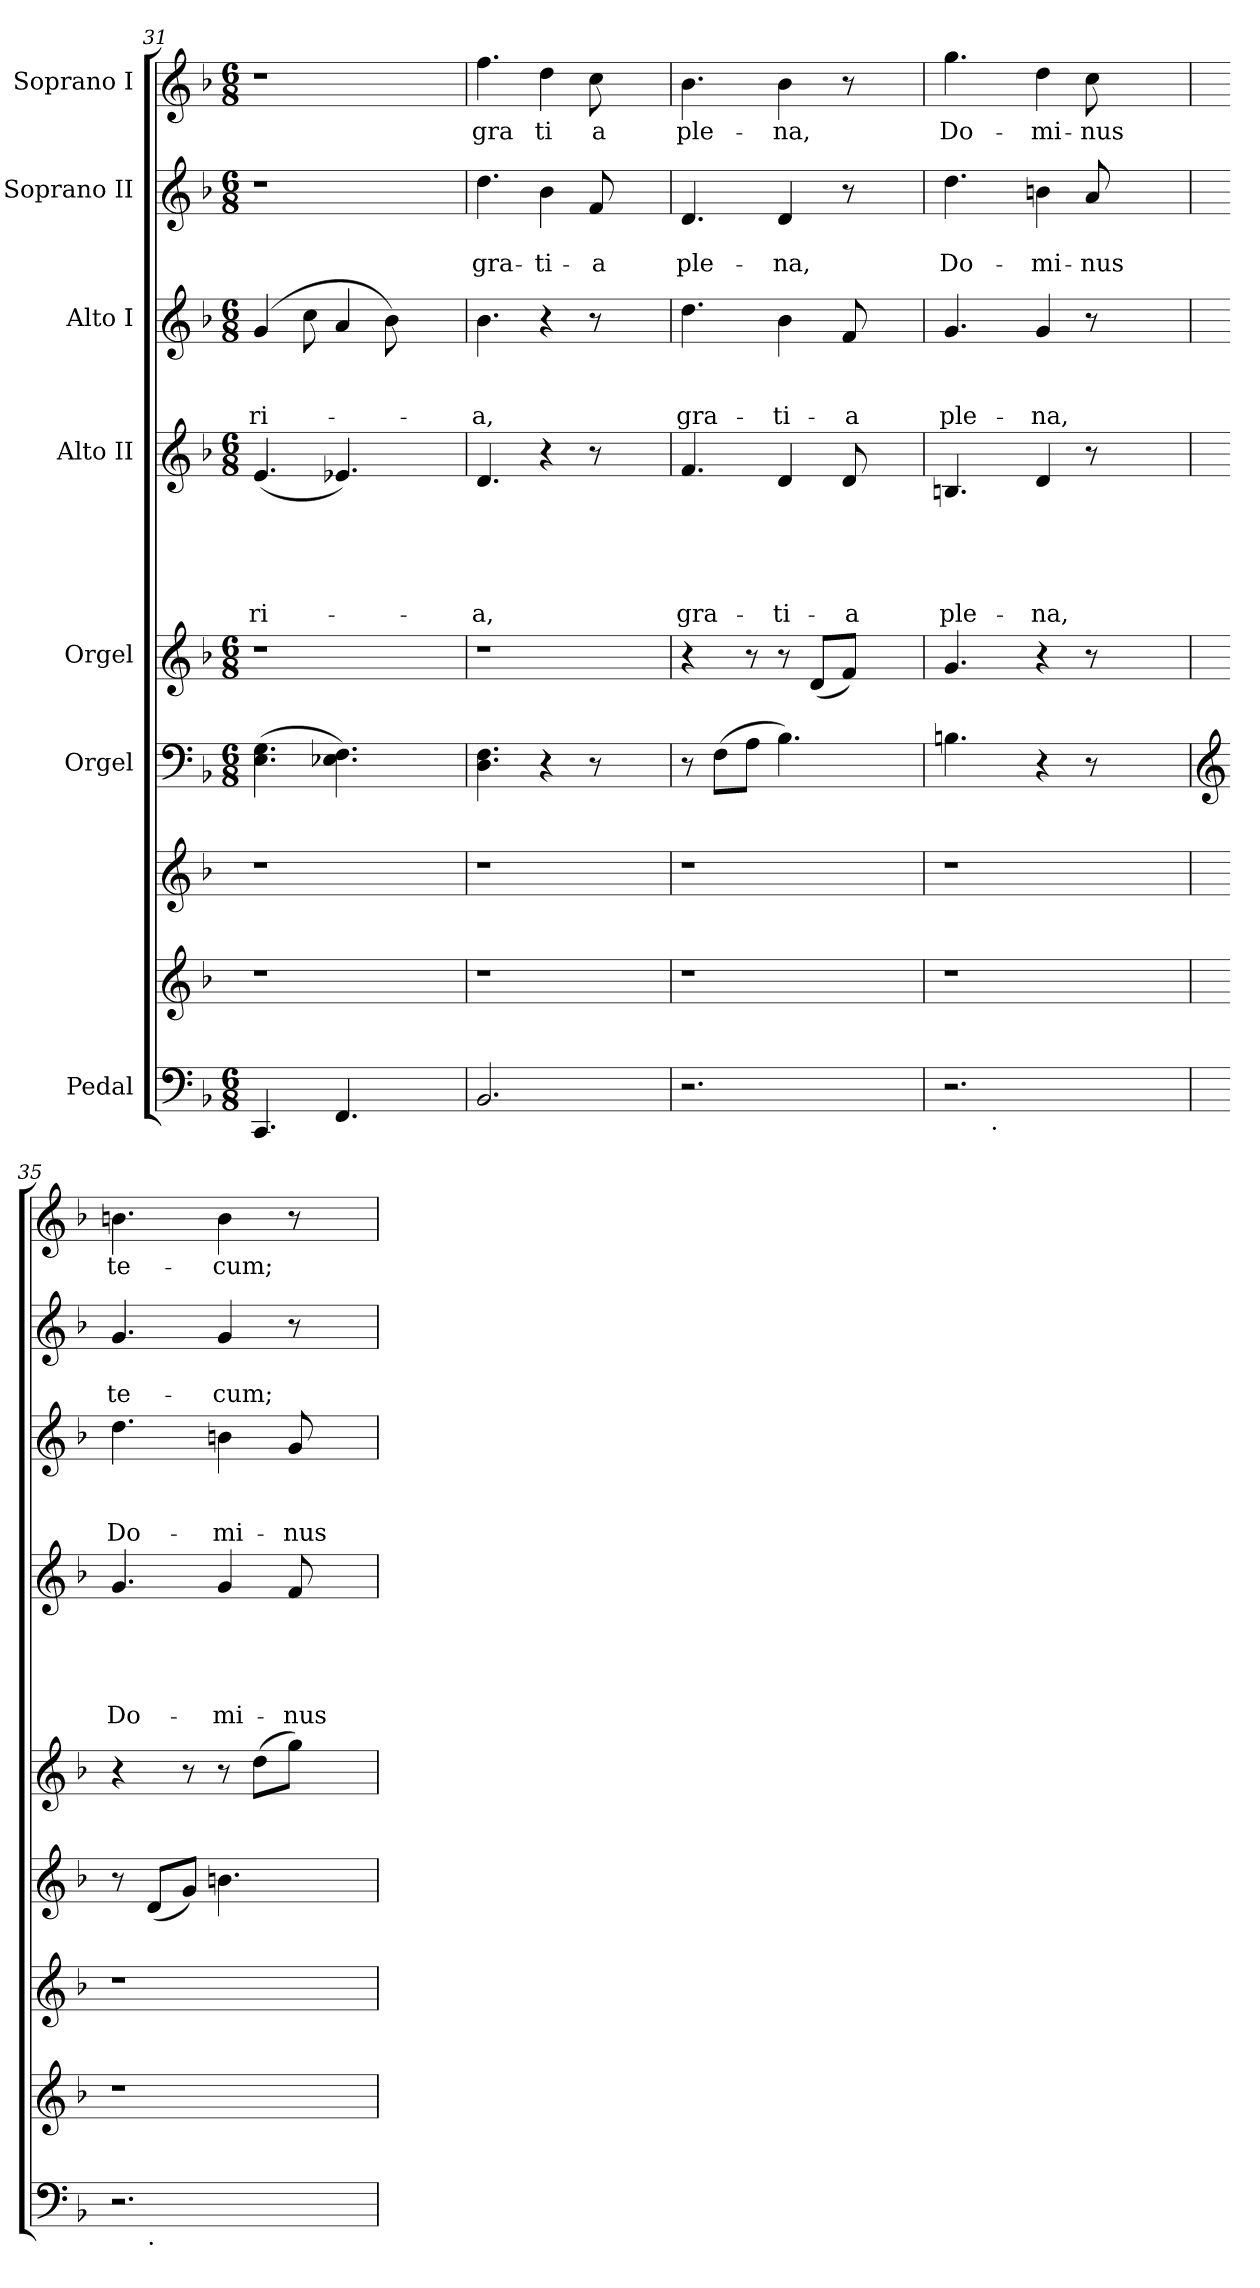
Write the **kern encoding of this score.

**kern	**kern	**kern	**kern	**kern	**kern	**text	**text	**text	**text	**text	**kern	**text	**text	**text	**kern	**text	**text	**kern	**text
*part9	*part8	*part7	*part6	*part5	*part4	*part4	*part4	*part4	*part4	*part4	*part3	*part3	*part3	*part3	*part2	*part2	*part2	*part1	*part1
*staff9	*staff8	*staff7	*staff6	*staff5	*staff4	*staff4	*staff4	*staff4	*staff4	*staff4	*staff3	*staff3	*staff3	*staff3	*staff2	*staff2	*staff2	*staff1	*staff1
*I"Pedal	*	*	*I"Orgel	*I"Orgel	*I"Alto II	*	*	*	*	*	*I"Alto I	*	*	*	*I"Soprano II	*	*	*I"Soprano I	*
*clefF4	*clefG2	*clefG2	*clefF4	*clefG2	*clefG2	*	*	*	*	*	*clefG2	*	*	*	*clefG2	*	*	*clefG2	*
*k[b-]	*k[b-]	*k[b-]	*k[b-]	*k[b-]	*k[b-]	*	*	*	*	*	*k[b-]	*	*	*	*k[b-]	*	*	*k[b-]	*
*F:	*F:	*F:	*F:	*F:	*F:	*	*	*	*	*	*F:	*	*	*	*F:	*	*	*F:	*
*M6/8	*	*	*M6/8	*M6/8	*M6/8	*	*	*	*	*	*M6/8	*	*	*	*M6/8	*	*	*M6/8	*
=31	=31	=31	=31	=31	=31	=31	=31	=31	=31	=31	=31	=31	=31	=31	=31	=31	=31	=31	=31
!	!	!	!	!LO:N:vis=1	!	!	!	!	!	!LO:LY:b	!	!	!	!LO:LY:b	!LO:N:vis=1	!	!	!LO:N:vis=1	!
4.CC/	1r	1r	(>4.E\ 4.G\	2.r	(<4.e/	.	.	.	.	-ri-	(4g/	.	.	-ri-	2.r	.	.	2.r	.
.	.	.	.	.	.	.	.	.	.	.	8cc\	.	.	.	.	.	.	.	.
4.FF/	.	.	4.E-X\ 4.F\)	.	4.e-X/)	.	.	.	.	.	4a/	.	.	.	.	.	.	.	.
.	.	.	.	.	.	.	.	.	.	.	8b-\)	.	.	.	.	.	.	.	.
4ryy	.	.	4ryy	4ryy	4ryy	.	.	.	.	.	4ryy	.	.	.	4ryy	.	.	4ryy	.
=32	=32	=32	=32	=32	=32	=32	=32	=32	=32	=32	=32	=32	=32	=32	=32	=32	=32	=32	=32
!	!	!	!	!LO:N:vis=1	!	!	!	!	!	!LO:LY:b	!	!	!	!LO:LY:b	!	!	!LO:LY:b	!	!LO:LY:b
2.BB-/	1r	1r	4.D\ 4.F\	2.r	4.d/	.	.	.	.	-a,	4.b-\	.	.	-a,	4.dd\	.	gra-	4.ff\	gra
!	!	!	!	!	!	!	!	!	!	!	!	!	!	!	!	!	!LO:LY:b	!	!LO:LY:b
.	.	.	4r	.	4r	.	.	.	.	.	4r	.	.	.	4b-\	.	-ti-	4dd\	ti
!	!	!	!	!	!	!	!	!	!	!	!	!	!	!	!	!	!LO:LY:b	!	!LO:LY:b
.	.	.	8r	.	8r	.	.	.	.	.	8r	.	.	.	8f/	.	-a	8cc\	a
4ryy	.	.	4ryy	4ryy	4ryy	.	.	.	.	.	4ryy	.	.	.	4ryy	.	.	4ryy	.
=33	=33	=33	=33	=33	=33	=33	=33	=33	=33	=33	=33	=33	=33	=33	=33	=33	=33	=33	=33
!	!	!	!	!	!	!	!	!	!	!LO:LY:b	!	!	!	!LO:LY:b	!	!	!LO:LY:b	!	!LO:LY:b
2.r	1r	1r	8r	4r	4.f/	.	.	.	.	gra-	4.dd\	.	.	gra-	4.d/	.	ple-	4.b-\	ple-
.	.	.	(>8F\L	.	.	.	.	.	.	.	.	.	.	.	.	.	.	.	.
.	.	.	8A\J	8r	.	.	.	.	.	.	.	.	.	.	.	.	.	.	.
!	!	!	!	!	!	!	!	!	!	!LO:LY:b	!	!	!	!LO:LY:b	!	!	!LO:LY:b	!	!LO:LY:b
.	.	.	4.B-\)	8r	4d/	.	.	.	.	-ti-	4b-\	.	.	-ti-	4d/	.	-na,	4b-\	-na,
.	.	.	.	(<8d/L	.	.	.	.	.	.	.	.	.	.	.	.	.	.	.
!	!	!	!	!	!	!	!	!	!	!LO:LY:b	!	!	!	!LO:LY:b	!	!	!	!	!
.	.	.	.	8f/J)	8d/	.	.	.	.	-a	8f/	.	.	-a	8r	.	.	8r	.
4ryy	.	.	4ryy	4ryy	4ryy	.	.	.	.	.	4ryy	.	.	.	4ryy	.	.	4ryy	.
=34	=34	=34	=34	=34	=34	=34	=34	=34	=34	=34	=34	=34	=34	=34	=34	=34	=34	=34	=34
!	!	!	!	!	!	!	!	!	!	!LO:LY:b	!	!	!	!LO:LY:b	!	!	!LO:LY:b	!	!LO:LY:b
*^	*	*	*	*	*	*	*	*	*	*	*	*	*	*	*	*	*	*	*
2.r	8ryy	1r	1r	4.Bn\	4.g/	4.Bn/	.	.	.	.	ple-	4.g/	.	.	ple-	4.dd\	.	Do-	4.gg\	Do-
.	32ryy	.	.	.	.	.	.	.	.	.	.	.	.	.	.	.	.	.	.	.
!	!LO:TX:b:t=.	!	!	!	!	!	!	!	!	!	!	!	!	!	!	!	!	!	!	!
.	2ryy	.	.	.	.	.	.	.	.	.	.	.	.	.	.	.	.	.	.	.
!	!	!	!	!	!	!	!	!	!	!	!LO:LY:b	!	!	!	!LO:LY:b	!	!	!LO:LY:b	!	!LO:LY:b
.	.	.	.	4r	4r	4d/	.	.	.	.	-na,	4g/	.	.	-na,	4bn\	.	-mi-	4dd\	-mi-
!	!	!	!	!	!	!	!	!	!	!	!	!	!	!	!	!	!	!LO:LY:b	!	!LO:LY:b
.	.	.	.	8r	8r	8r	.	.	.	.	.	8r	.	.	.	8a/	.	-nus	8cc\	-nus
.	4ryy	.	.	.	.	.	.	.	.	.	.	.	.	.	.	.	.	.	.	.
4ryy	.	.	.	4ryy	4ryy	4ryy	.	.	.	.	.	4ryy	.	.	.	4ryy	.	.	4ryy	.
.	16.ryy	.	.	.	.	.	.	.	.	.	.	.	.	.	.	.	.	.	.	.
=35	=35	=35	=35	=35	=35	=35	=35	=35	=35	=35	=35	=35	=35	=35	=35	=35	=35	=35	=35	=35
*	*	*	*	*clefG2	*	*	*	*	*	*	*	*	*	*	*	*	*	*	*	*
!	!	!	!	!	!	!	!	!	!	!	!LO:LY:b	!	!	!	!LO:LY:b	!	!	!LO:LY:b	!	!LO:LY:b
2.r	8ryy	1r	1r	8r	4r	4.g/	.	.	.	.	Do-	4.dd\	.	.	Do-	4.g/	.	te-	4.bn\	te-
!	!LO:TX:b:t=.	!	!	!	!	!	!	!	!	!	!	!	!	!	!	!	!	!	!	!
.	2..ryy	.	.	(>8d/L	.	.	.	.	.	.	.	.	.	.	.	.	.	.	.	.
.	.	.	.	8g/J)	8r	.	.	.	.	.	.	.	.	.	.	.	.	.	.	.
!	!	!	!	!	!	!	!	!	!	!	!LO:LY:b	!	!	!	!LO:LY:b	!	!	!LO:LY:b	!	!LO:LY:b
.	.	.	.	4.bn\	8r	4g/	.	.	.	.	-mi-	4bn\	.	.	-mi-	4g/	.	-cum;	4b\	-cum;
.	.	.	.	.	(>8dd\L	.	.	.	.	.	.	.	.	.	.	.	.	.	.	.
!	!	!	!	!	!	!	!	!	!	!	!LO:LY:b	!	!	!	!LO:LY:b	!	!	!	!	!
.	.	.	.	.	8gg\J)	8f/	.	.	.	.	-nus	8g/	.	.	-nus	8r	.	.	8r	.
4ryy	.	.	.	4ryy	4ryy	4ryy	.	.	.	.	.	4ryy	.	.	.	4ryy	.	.	4ryy	.
*v	*v	*	*	*	*	*	*	*	*	*	*	*	*	*	*	*	*	*	*	*
=	=	=	=	=	=	=	=	=	=	=	=	=	=	=	=	=	=	=	=
*-	*-	*-	*-	*-	*-	*-	*-	*-	*-	*-	*-	*-	*-	*-	*-	*-	*-	*-	*-
